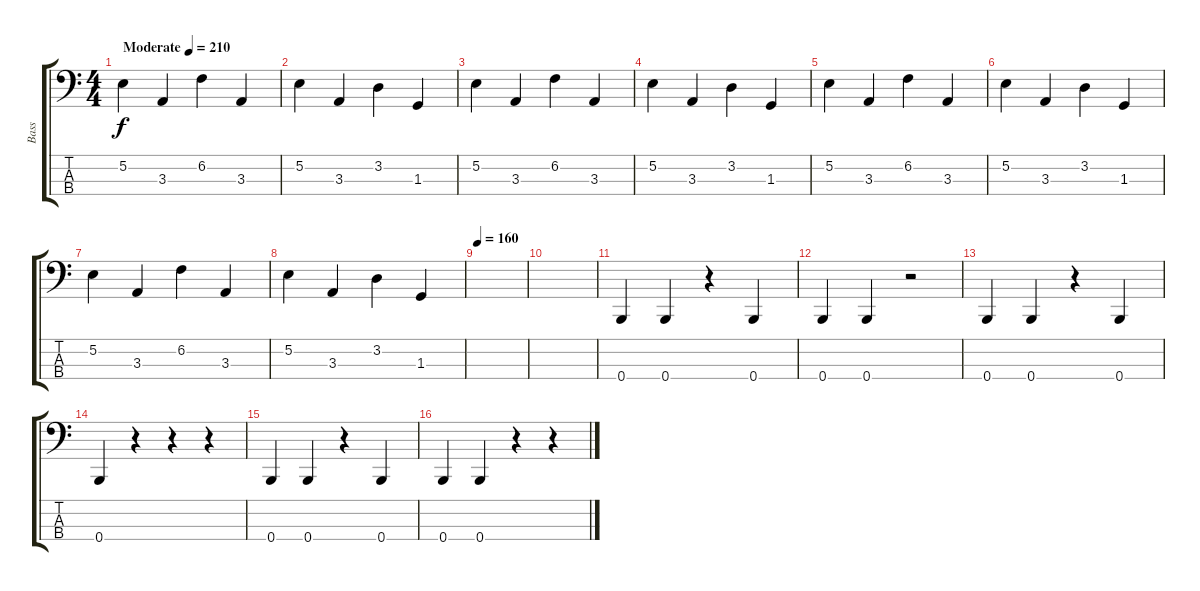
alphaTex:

\track ("Bass" "Bass") {instrument electricbassfinger}
\staff {score tabs}
\tuning (E2 B1 Gb1 B0) {hide}
\ts (4 4)
\tempo (210 "Moderate")
\clef f4
\ks c
5.2.4{dy f instrument electricbassfinger} 3.3.4 6.2.4 3.3.4 |
5.2.4 3.3.4 3.2.4 1.3.4 |
5.2.4 3.3.4 6.2.4 3.3.4 |
5.2.4 3.3.4 3.2.4 1.3.4 |
5.2.4 3.3.4 6.2.4 3.3.4 |
5.2.4 3.3.4 3.2.4 1.3.4 |
5.2.4 3.3.4 6.2.4 3.3.4 |
5.2.4 3.3.4 3.2.4 1.3.4 |
\tempo 160
|
|
0.4.4 0.4.4 r.4 0.4.4 |
0.4.4 0.4.4 r.2 |
0.4.4 0.4.4 r.4 0.4.4 |
0.4.4 r.4 r.4 r.4 |
0.4.4 0.4.4 r.4 0.4.4 |
0.4.4 0.4.4 r.4 r.4
